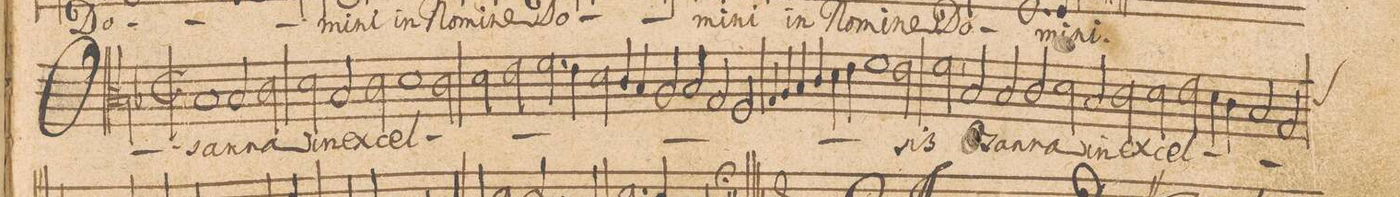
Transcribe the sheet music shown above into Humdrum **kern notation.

**kern	**text
*I"TENOR.	*
*clefC3	*
*k[b-]	*
*met(C|)	*
*M2/1	*
1B-	O-
2B-/	-san-
2c\	-na
=73-	=73-
2d\	in
2B-/	ex-
2c\	-cel-
1d	.
=74-	=74-
2c\	.
2d\	.
2e\	.
=75-	=75-
2.f\	.
4e\	.
2d\	.
4c/	.
4B-/	.
=76-	=76-
2A/	.
2B-/	.
2G/	.
2F/	.
=77-	=77-
4G/	.
4A/	.
4B-/	.
4c/	.
4d\	.
4e\	.
1f	.
=78-	=78-
2e\	.
2f,\	-sis
2B-/	O-
=79-	=79-
2B-/	-san-
2c/	-na
2d\	in
2B-/	ex-
=80-	=80-
2c\	-cel-
2d\	.
2e\	.
4d\	.
4c\	.
=81-	=81-
2B-/	.
*custos:d	*
2G/	.
*-	*-
